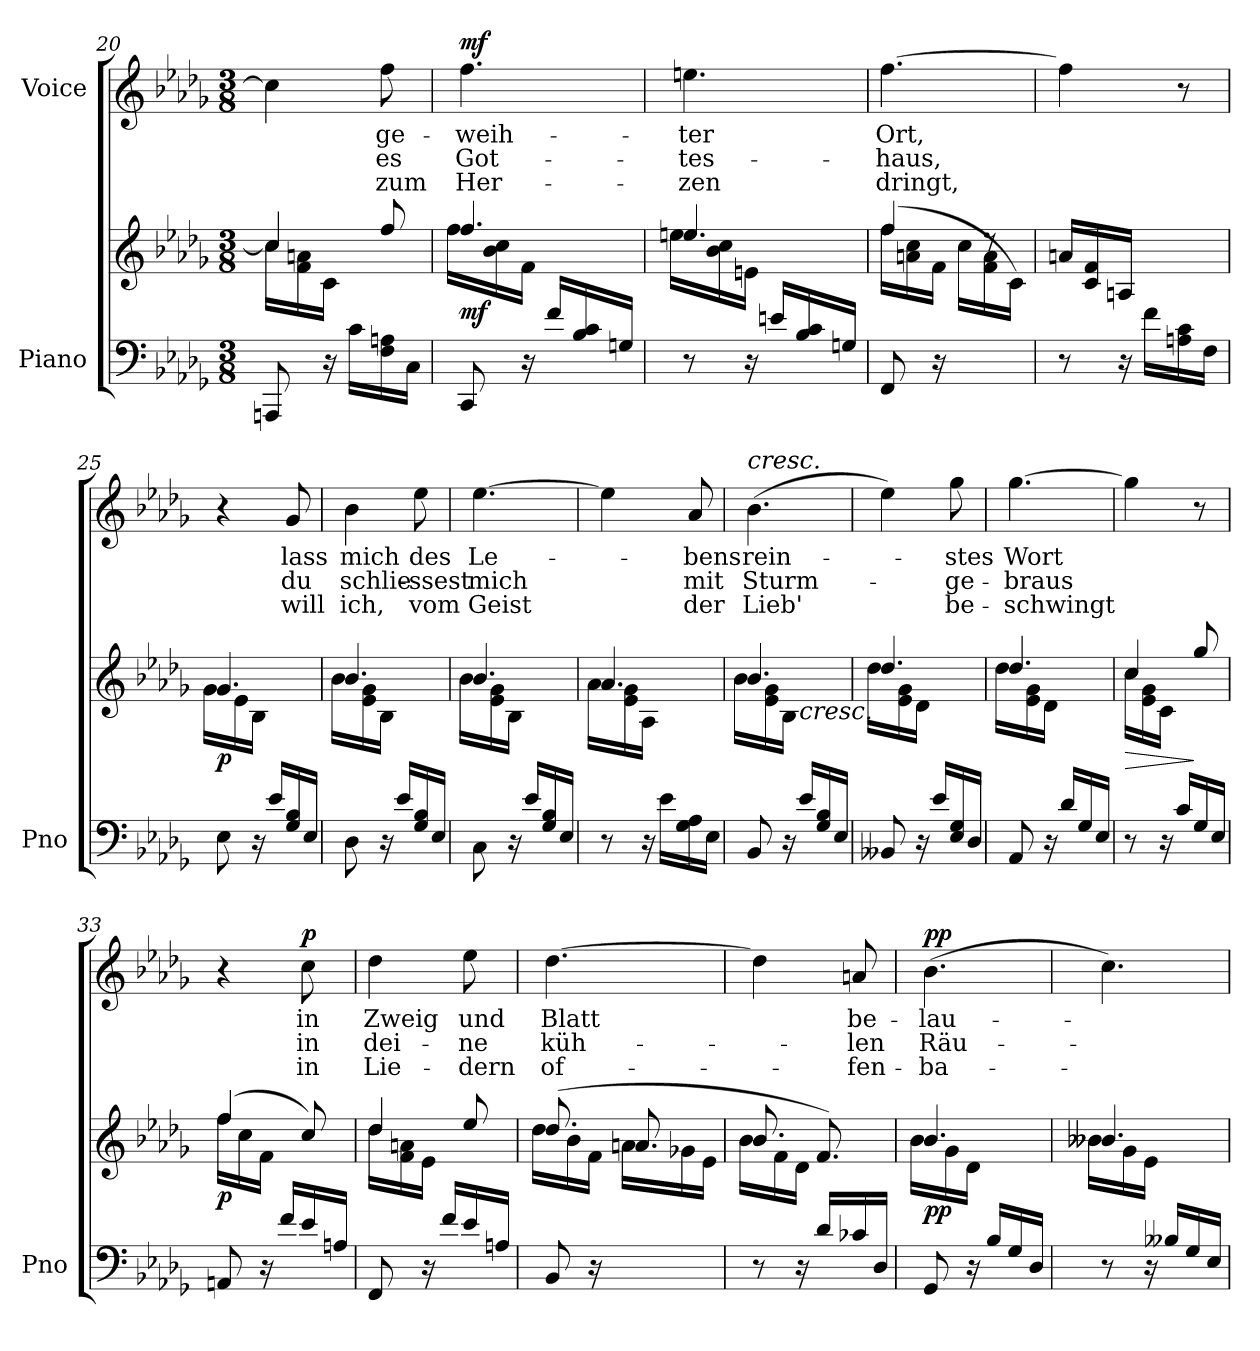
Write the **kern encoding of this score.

**kern	**kern	**dynam	**kern	**text	**text	**text	**dynam
*part2	*part2	*part2	*part1	*part1	*part1	*part1	*part1
*staff3	*staff2	*staff2/3	*staff1	*staff1	*staff1	*staff1	*staff1
*I"Piano	*	*	*I"Voice	*	*	*	*
*I'Pno	*	*	*	*	*	*	*
!!LO:LB:g=z
*clefF4	*clefG2	*	*clefG2	*	*	*	*
*k[b-e-a-d-g-]	*k[b-e-a-d-g-]	*	*k[b-e-a-d-g-]	*	*	*	*
*M3/8	*M3/8	*	*M3/8	*	*	*	*
=20	=20	=20	=20	=20	=20	=20	=20
*^	*^	*	*	*	*	*	*
8.ryy	8AAAn/	(>4cc/]	16cc\LL	.	4cc\]	.	.	.	.
.	.	.	16f\ 16an\	.	.	.	.	.	.
.	16r	.	16c\JJ	.	.	.	.	.	.
16c\LL	16ryy	.	8.ryy	.	.	.	.	.	.
!	!	!	!	!	!	!LO:LY:b	!LO:LY:b	!LO:LY:b	!
16F\ 16An\	8ryy	8ff/	.	.	8ff\	ge-	-es	zum	.
16C\JJ)	.	.	.	.	.	.	.	.	.
=21	=21	=21	=21	=21	=21	=21	=21	=21	=21
!	!	!	!	!LO:DY:b	!	!LO:LY:b	!LO:LY:b	!LO:LY:b	!LO:DY:a
8.ryy	8CC/	(>4.ff/	16ff\LL	mf	4.ff\	-weih-	Got-	Her-	mf
.	.	.	16b-\ 16cc\	.	.	.	.	.	.
.	16r	.	16f\JJ	.	.	.	.	.	.
16f/LL	16ryy	.	8.ryy	.	.	.	.	.	.
16B-/ 16c/	8ryy	.	.	.	.	.	.	.	.
16Gn/JJ)	.	.	.	.	.	.	.	.	.
=22	=22	=22	=22	=22	=22	=22	=22	=22	=22
!	!	!	!	!	!	!LO:LY:b	!LO:LY:b	!LO:LY:b	!
8.ryy	8r	(>4.een/	16ee\LL	.	4.een\	-ter	-tes-	-zen	.
.	.	.	16b-\ 16cc\	.	.	.	.	.	.
.	16r	.	16en\JJ	.	.	.	.	.	.
16en/LL	16ryy	.	8.ryy	.	.	.	.	.	.
16B-/ 16c/	8ryy	.	.	.	.	.	.	.	.
16Gn/JJ)	.	.	.	.	.	.	.	.	.
*v	*v	*	*	*	*	*	*	*	*
=23	=23	=23	=23	=23	=23	=23	=23	=23
!	!	!	!	!	!LO:LY:b	!LO:LY:b	!LO:LY:b	!
8FF/	(>4ff/	16ff\LL	.	[4.ff\	Ort,	-haus,	dringt,	.
.	.	16an\ 16cc\	.	.	.	.	.	.
16r	.	16f\JJ	.	.	.	.	.	.
8ryy	.	16cc\LL	.	.	.	.	.	.
.	8rdd	16f\ 16a\	.	.	.	.	.	.
16ryy	.	16c\JJ)	.	.	.	.	.	.
=24	=24	=24	=24	=24	=24	=24	=24	=24
*^	*	*	*	*	*	*	*	*
8.ryy	8r	4.ryy	(>16an/LL	.	4ff\]	.	.	.	.
.	.	.	16c/ 16f/	.	.	.	.	.	.
.	16r	.	16An/JJ	.	.	.	.	.	.
16f\LL	16ryy	.	8.ryy	.	.	.	.	.	.
16An\ 16c\	8ryy	.	.	.	8r	.	.	.	.
16F\JJ)	.	.	.	.	.	.	.	.	.
=25	=25	=25	=25	=25	=25	=25	=25	=25	=25
!	!	!	!	!LO:DY:b	!	!	!	!	!
8.ryy	8E-\	(>4.g-/	16g-\LL	p	4r	.	.	.	.
.	.	.	16e-\	.	.	.	.	.	.
.	16r	.	16B-\JJ	.	.	.	.	.	.
16e-/LL	16ryy	.	8.ryy	.	.	.	.	.	.
!	!	!	!	!	!	!LO:LY:b	!LO:LY:b	!LO:LY:b	!
16G-/ 16B-/	8ryy	.	.	.	8g-/	lass	du	will	.
16E-/JJ)	.	.	.	.	.	.	.	.	.
=26	=26	=26	=26	=26	=26	=26	=26	=26	=26
!	!	!	!	!	!	!LO:LY:b	!LO:LY:b	!LO:LY:b	!
8.ryy	8D-\	(>4.b-/	16b-\LL	.	4b-\	mich	schlie-	ich,	.
.	.	.	16e-\ 16g-\	.	.	.	.	.	.
.	16r	.	16B-\JJ	.	.	.	.	.	.
16e-/LL	16ryy	.	8.ryy	.	.	.	.	.	.
!	!	!	!	!	!	!LO:LY:b	!LO:LY:b	!LO:LY:b	!
16G-/ 16B-/	8ryy	.	.	.	8ee-\	des	-ssest	vom	.
16E-/JJ)	.	.	.	.	.	.	.	.	.
!!LO:PB:g=z
=27	=27	=27	=27	=27	=27	=27	=27	=27	=27
!	!	!	!	!	!	!LO:LY:b	!LO:LY:b	!LO:LY:b	!
8.ryy	8C\	(>4.b-/	16b-\LL	.	[4.ee-\	Le-	mich	Geist	.
.	.	.	16e-\ 16g-\	.	.	.	.	.	.
.	16r	.	16B-\JJ	.	.	.	.	.	.
16e-/LL	16ryy	.	8.ryy	.	.	.	.	.	.
16G-/ 16B-/	8ryy	.	.	.	.	.	.	.	.
16E-/JJ)	.	.	.	.	.	.	.	.	.
=28	=28	=28	=28	=28	=28	=28	=28	=28	=28
8.ryy	8r	4.a-/	(>16a-\LL	.	4ee-\]	.	.	.	.
.	.	.	16e-\ 16g-\	.	.	.	.	.	.
.	16r	.	16A-\JJ	.	.	.	.	.	.
16e-\LL	16ryy	.	8.ryy	.	.	.	.	.	.
!	!	!	!	!	!	!LO:LY:b	!LO:LY:b	!LO:LY:b	!
16G-\ 16A-\	8ryy	.	.	.	8a-/	-bens	mit	der	.
16E-\JJ)	.	.	.	.	.	.	.	.	.
=29	=29	=29	=29	=29	=29	=29	=29	=29	=29
!	!	!	!	!	!LO:TX:a:i:t=cresc.	!	!	!	!
!	!	!	!	!	!	!LO:LY:b	!LO:LY:b	!LO:LY:b	!
8.ryy	8BB-/	(>4.b-/	16b-\LL	.	(>4.b-\	rein-	Sturm-	Lieb'	.
.	.	.	16e-\ 16g-\	.	.	.	.	.	.
.	16r	.	16B-\JJ	.	.	.	.	.	.
!	!	!	!LO:TX:b:i:t=cresc.	!	!	!	!	!	!
16e-/LL	16ryy	.	8.ryy	.	.	.	.	.	.
16G-/ 16B-/	8ryy	.	.	.	.	.	.	.	.
16E-/JJ)	.	.	.	.	.	.	.	.	.
=30	=30	=30	=30	=30	=30	=30	=30	=30	=30
8.ryy	8BB--X/	(>4.dd-/	16dd-\LL	.	4ee-\)	.	.	.	.
.	.	.	16e-\ 16g-\	.	.	.	.	.	.
.	16r	.	16d-\JJ	.	.	.	.	.	.
16e-/LL	16ryy	.	8.ryy	.	.	.	.	.	.
!	!	!	!	!	!	!LO:LY:b	!LO:LY:b	!LO:LY:b	!
16E-/ 16G-/	8ryy	.	.	.	8gg-\	-stes	-ge-	be-	.
16D-/JJ)	.	.	.	.	.	.	.	.	.
=31	=31	=31	=31	=31	=31	=31	=31	=31	=31
!	!	!	!	!	!	!LO:LY:b	!LO:LY:b	!LO:LY:b	!
8.ryy	8AA-/	(>4.dd-/	16dd-\LL	.	[4.gg-\	Wort	-braus	-schwingt	.
.	.	.	16e-\ 16g-\	.	.	.	.	.	.
.	16r	.	16d-\JJ	.	.	.	.	.	.
16d-/LL	16ryy	.	8.ryy	.	.	.	.	.	.
16G-/	8ryy	.	.	.	.	.	.	.	.
16E-/JJ)	.	.	.	.	.	.	.	.	.
=32	=32	=32	=32	=32	=32	=32	=32	=32	=32
!	!	!	!	!LO:HP:b	!	!	!	!	!
8.ryy	8r	(>4cc/	16cc\LL	>	4gg-\]	.	.	.	.
.	.	.	16e-\ 16g-\	.	.	.	.	.	.
.	16r	.	16c\JJ	.	.	.	.	.	.
16c/LL	16ryy	.	8.ryy	.	.	.	.	.	.
*	*	*	*	*	*MM59	*	*	*	*
16G-/	8ryy	8gg-/	.	]	8r	.	.	.	.
16E-/JJ)	.	.	.	.	.	.	.	.	.
=33	=33	=33	=33	=33	=33	=33	=33	=33	=33
!	!	!	!	!LO:DY:b	!	!	!	!	!
8.ryy	8AAn/	(>4ff/	16ff\LL	p	4r	.	.	.	.
.	.	.	16cc\	.	.	.	.	.	.
.	16r	.	16f\JJ	.	.	.	.	.	.
16f/LL	16ryy	.	8.ryy	.	.	.	.	.	.
*	*	*	*	*	*MM58	*	*	*	*
!	!	!	!	!	!	!LO:LY:b	!LO:LY:b	!LO:LY:b	!LO:DY:a
16e-/	8ryy	8cc/)	.	.	8cc\	in	in	in	p
16An/JJ	.	.	.	.	.	.	.	.	.
!!LO:LB:g=z
=34	=34	=34	=34	=34	=34	=34	=34	=34	=34
!	!	!	!	!	!	!LO:LY:b	!LO:LY:b	!LO:LY:b	!
8.ryy	8FF/	4dd-/	16dd-\LL	.	4dd-\	Zweig	dei-	Lie-	.
.	.	.	16f\ 16an\	.	.	.	.	.	.
.	16r	.	16e-\JJ	.	.	.	.	.	.
16f/LL	16ryy	.	8.ryy	.	.	.	.	.	.
!	!	!	!	!	!	!LO:LY:b	!LO:LY:b	!LO:LY:b	!
16e-/	8ryy	8ee-/	.	.	8ee-\	und	-ne	-dern	.
16An/JJ	.	.	.	.	.	.	.	.	.
*v	*v	*	*	*	*	*	*	*	*
=35	=35	=35	=35	=35	=35	=35	=35	=35
*	*	*	*	*MM57	*	*	*	*
!	!	!	!	!	!LO:LY:b	!LO:LY:b	!LO:LY:b	!
8BB-/	(>8.dd-/	16dd-\LL	.	[4.dd-\	Blatt	küh-	of-	.
.	.	16b-\	.	.	.	.	.	.
16r	.	16f\JJ	.	.	.	.	.	.
16ryy	8.an/	16a\LL	.	.	.	.	.	.
8ryy	.	16g-X\	.	.	.	.	.	.
.	.	16e-\JJ	.	.	.	.	.	.
=36	=36	=36	=36	=36	=36	=36	=36	=36
*^	*	*	*	*	*	*	*	*
8.ryy	8r	8.b-/	16b-\LL	.	4dd-\]	.	.	.	.
.	.	.	16f\	.	.	.	.	.	.
.	16r	.	16d-\JJ	.	.	.	.	.	.
16d-/LL	16ryy	8.f/)	8.ryy	.	.	.	.	.	.
!	!	!	!	!	!	!LO:LY:b	!LO:LY:b	!LO:LY:b	!
16c-X/	8ryy	.	.	.	8an/	be-	-len	-fen-	.
16D-/JJ	.	.	.	.	.	.	.	.	.
=37	=37	=37	=37	=37	=37	=37	=37	=37	=37
*	*	*	*	*	*MM56	*	*	*	*
!	!	!	!	!LO:DY:b	!	!LO:LY:b	!LO:LY:b	!LO:LY:b	!LO:DY:a
8.ryy	8GG-/	(>4.b-/	16b-\LL	pp	(>4.b-\	-lau-	Räu-	-ba-	pp
.	.	.	16g-\	.	.	.	.	.	.
.	16r	.	16d-\JJ	.	.	.	.	.	.
16B-/LL	16ryy	.	8.ryy	.	.	.	.	.	.
16G-/	8ryy	.	.	.	.	.	.	.	.
16D-/JJ)	.	.	.	.	.	.	.	.	.
=38	=38	=38	=38	=38	=38	=38	=38	=38	=38
8.ryy	8r	4.b--X/	16b--\LL	.	4.cc\)	.	.	.	.
.	.	.	16g-\	.	.	.	.	.	.
.	16r	.	16e-\JJ	.	.	.	.	.	.
16B--X/LL	16ryy	.	8.ryy	.	.	.	.	.	.
16G-/	8ryy	.	.	.	.	.	.	.	.
16E-/JJ	.	.	.	.	.	.	.	.	.
*v	*v	*	*	*	*	*	*	*	*
*	*v	*v	*	*	*	*	*	*
=	=	=	=	=	=	=	=
*-	*-	*-	*-	*-	*-	*-	*-
